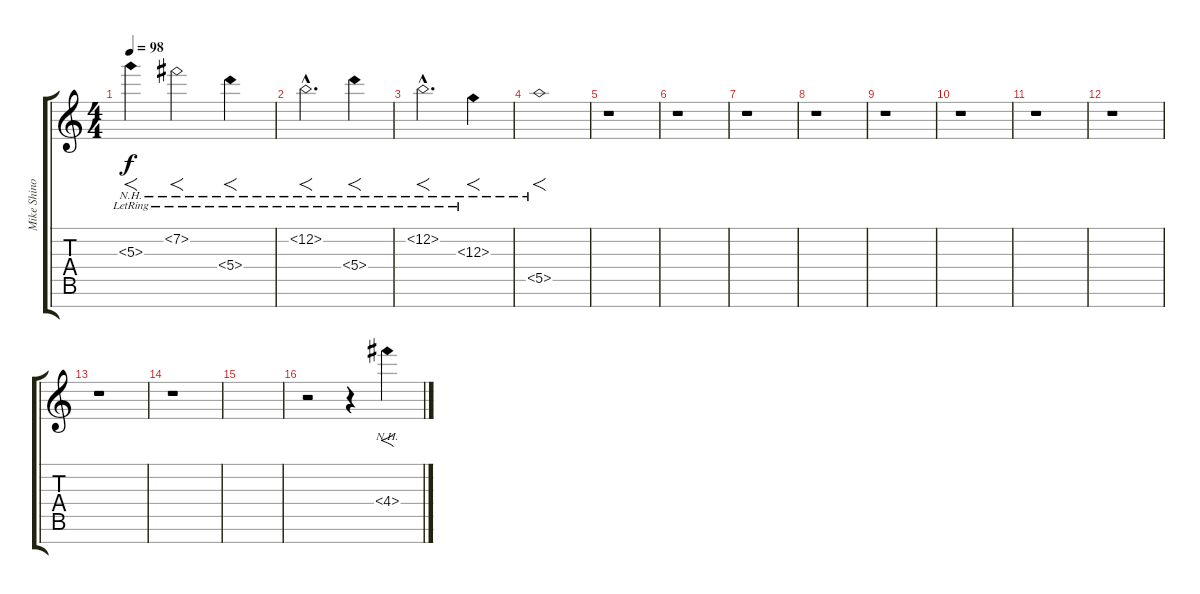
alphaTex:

\track ("Mike Shinoda (Second Guitar)" "Mike Shino") {instrument electricguitarjazz}
\staff {score tabs}
\tuning (E4 B3 G3 D3 A2 E2 B1) {hide}
\ts (4 4)
\tempo 98
\clef g2
\ks c
5.3{nh lr}.4{f dy f} 7.2{nh lr}.2{f} 5.4{nh lr}.4{f} |
12.2{nh hac lr}.2{f d} 5.4{nh lr}.4{f} |
12.2{nh hac lr}.2{f d} 12.3{nh lr}.4{f} |
5.5{nh}.1{f} |
r.1 |
r.1 |
r.1 |
r.1 |
r.1 |
r.1 |
r.1 |
r.1 |
r.1 |
r.1 |
|
r.2 r.4 4.4{nh}.4{f}
